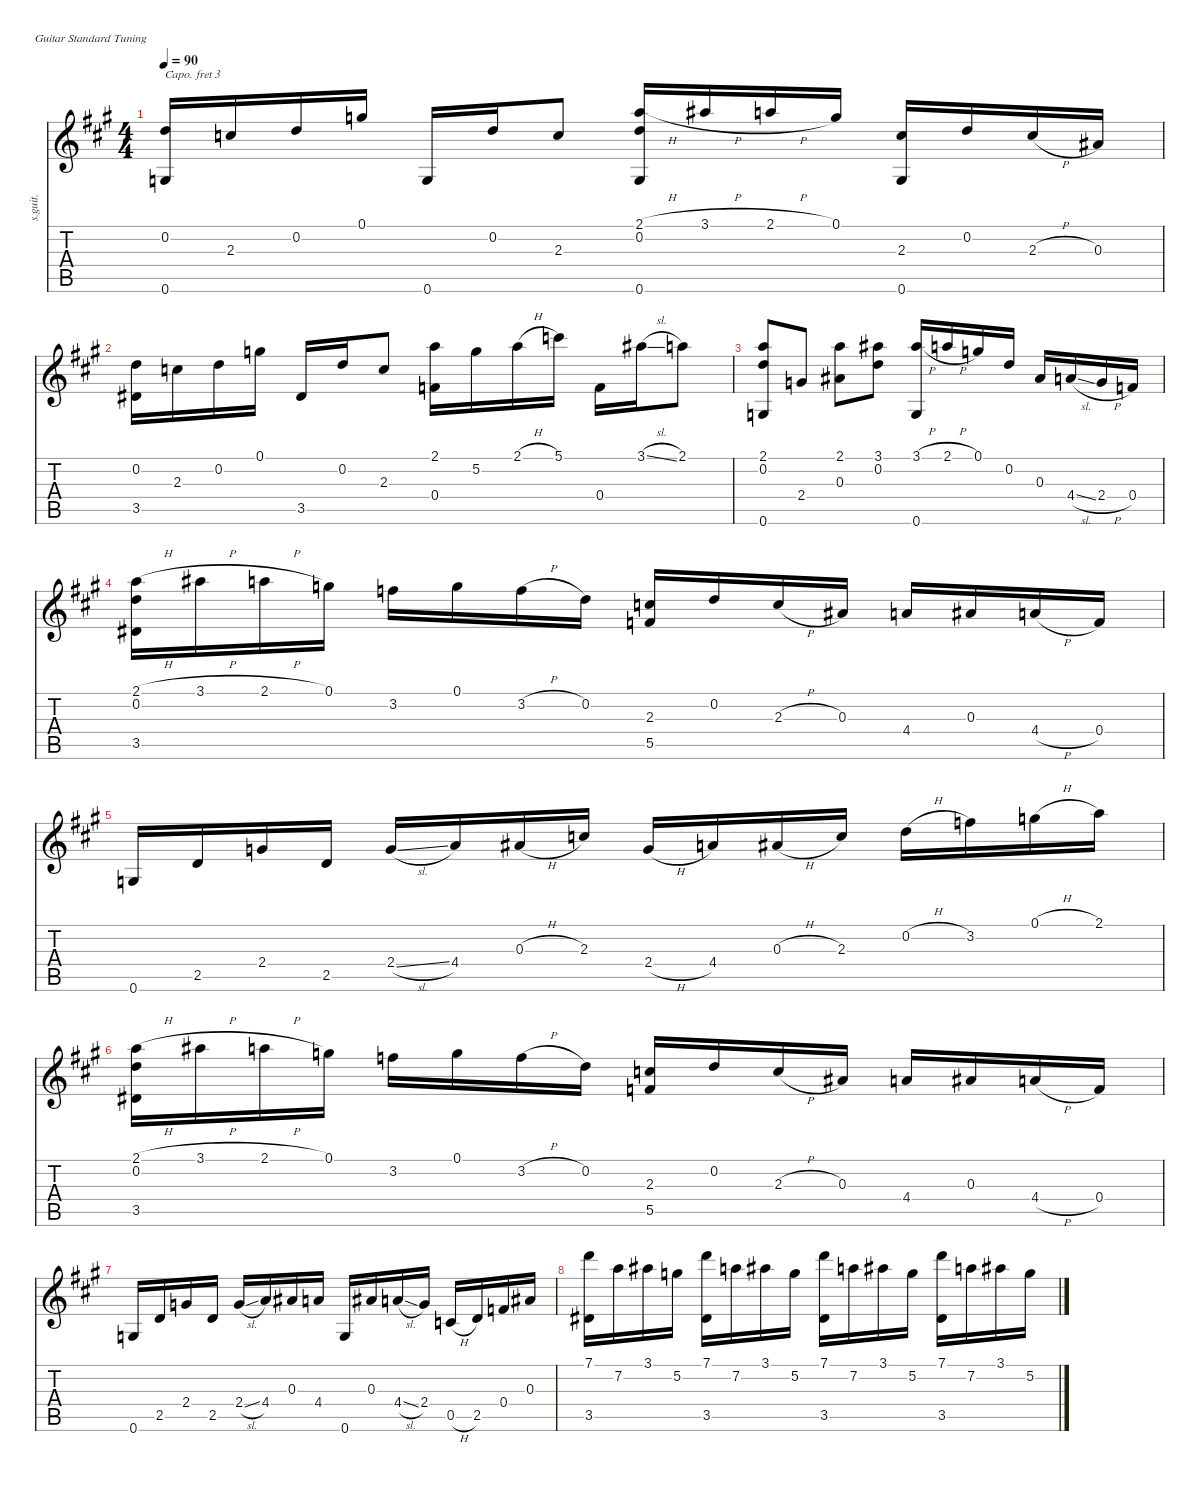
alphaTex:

\defaultSystemsLayout 4
\hideDynamics
\bracketExtendMode nobrackets
\track ("Steel Guitar" "s.guit.") {instrument acousticguitarsteel}
\staff {score tabs}
\capo 3
\tuning (E4 B3 G3 D3 A2 E2)
\ts (4 4)
\tempo 90
\clef g2
\ks a
(0.2{acc forcenatural} 0.6{acc forcenatural}).16{dy mf beam Up} 2.3{acc forcenatural}.16{beam Up} 0.2{acc forcenatural}.16{beam Up} 0.1{acc forcenatural}.16{beam Up} 0.6{acc forcenatural}.16{beam Up} 0.2{acc forcenatural}.16{beam Up} 2.3{acc forcenatural}.8{beam Up} (2.1{h acc forcenatural} 0.2{acc forcenatural} 0.6{acc forcenatural}).16{beam Up} 3.1{h acc #}.16{beam Up} 2.1{h acc forcenatural}.16{beam Up} 0.1{acc forcenatural}.16{beam Up} (2.3{acc forcenatural} 0.6{acc forcenatural}).16{beam Up} 0.2{acc forcenatural}.16{beam Up} 2.3{h acc forcenatural}.16{beam Up} 0.3{acc #}.16{beam Up} |
(0.2{acc forcenatural} 3.5{acc #}).16{beam Down} 2.3{acc forcenatural}.16{beam Down} 0.2{acc forcenatural}.16{beam Down} 0.1{acc forcenatural}.16{beam Down} 3.5{acc #}.16{beam Up} 0.2{acc forcenatural}.16{beam Up} 2.3{acc forcenatural}.8{beam Up} (2.1{acc forcenatural} 0.4{acc forcenatural}).16{beam Down} 5.2{acc forcenatural}.16{beam Down} 2.1{h acc forcenatural}.16{beam Down} 5.1{acc forcenatural}.16{beam Down} 0.4{acc forcenatural}.16{beam Down} 3.1{sl acc #}.16{beam Down} 2.1{acc forcenatural}.8{beam Down} |
(2.1{acc forcenatural} 0.2{acc forcenatural} 0.6{acc forcenatural}).8{beam Up} 2.4{acc forcenatural}.8{beam Up} (2.1{acc forcenatural} 0.3{acc #}).8{beam Down} (3.1{acc #} 0.2{acc forcenatural}).8{beam Down} (3.1{h acc #} 0.6{acc forcenatural}).16{beam Up} 2.1{h acc forcenatural}.16{beam Up} 0.1{acc forcenatural}.16{beam Up} 0.2{acc forcenatural}.16{beam Up} 0.3{acc #}.16{beam Up} 4.4{sl acc forcenatural}.16{beam Up} 2.4{h acc forcenatural}.16{beam Up} 0.4{acc forcenatural}.16{beam Up} |
(2.1{h acc forcenatural} 0.2{acc forcenatural} 3.5{acc #}).16{beam Down} 3.1{h acc #}.16{beam Down} 2.1{h acc forcenatural}.16{beam Down} 0.1{acc forcenatural}.16{beam Down} 3.2{acc forcenatural}.16{beam Down} 0.1{acc forcenatural}.16{beam Down} 3.2{h acc forcenatural}.16{beam Down} 0.2{acc forcenatural}.16{beam Down} (2.3{acc forcenatural} 5.5{acc forcenatural}).16{beam Up} 0.2{acc forcenatural}.16{beam Up} 2.3{h acc forcenatural}.16{beam Up} 0.3{acc #}.16{beam Up} 4.4{acc forcenatural}.16{beam Up} 0.3{acc #}.16{beam Up} 4.4{h acc forcenatural}.16{beam Up} 0.4{acc forcenatural}.16{beam Up} |
0.6{acc forcenatural}.16{beam Up} 2.5{acc forcenatural}.16{beam Up} 2.4{acc forcenatural}.16{beam Up} 2.5{acc forcenatural}.16{beam Up} 2.4{sl acc forcenatural}.16{beam Up} 4.4{acc forcenatural}.16{beam Up} 0.3{h acc #}.16{beam Up} 2.3{acc forcenatural}.16{beam Up} 2.4{h acc forcenatural}.16{beam Up} 4.4{acc forcenatural}.16{beam Up} 0.3{h acc #}.16{beam Up} 2.3{acc forcenatural}.16{beam Up} 0.2{h acc forcenatural}.16{beam Down} 3.2{acc forcenatural}.16{beam Down} 0.1{h acc forcenatural}.16{beam Down} 2.1{acc forcenatural}.16{beam Down} |
(2.1{h acc forcenatural} 0.2{acc forcenatural} 3.5{acc #}).16{beam Down} 3.1{h acc #}.16{beam Down} 2.1{h acc forcenatural}.16{beam Down} 0.1{acc forcenatural}.16{beam Down} 3.2{acc forcenatural}.16{beam Down} 0.1{acc forcenatural}.16{beam Down} 3.2{h acc forcenatural}.16{beam Down} 0.2{acc forcenatural}.16{beam Down} (2.3{acc forcenatural} 5.5{acc forcenatural}).16{beam Up} 0.2{acc forcenatural}.16{beam Up} 2.3{h acc forcenatural}.16{beam Up} 0.3{acc #}.16{beam Up} 4.4{acc forcenatural}.16{beam Up} 0.3{acc #}.16{beam Up} 4.4{h acc forcenatural}.16{beam Up} 0.4{acc forcenatural}.16{beam Up} |
0.6{acc forcenatural}.16{beam Up} 2.5{acc forcenatural}.16{beam Up} 2.4{acc forcenatural}.16{beam Up} 2.5{acc forcenatural}.16{beam Up} 2.4{sl acc forcenatural}.16{beam Up} 4.4{acc forcenatural}.16{beam Up} 0.3{acc #}.16{beam Up} 4.4{acc forcenatural}.16{beam Up} 0.6{acc forcenatural}.16{beam Up} 0.3{acc #}.16{beam Up} 4.4{sl acc forcenatural}.16{beam Up} 2.4{acc forcenatural}.16{beam Up} 0.5{h acc forcenatural}.16{beam Up} 2.5{acc forcenatural}.16{beam Up} 0.4{acc forcenatural}.16{beam Up} 0.3{acc #}.16{beam Up} |
(7.1{acc forcenatural} 3.5{acc #}).16{beam Down} 7.2{acc forcenatural}.16{beam Down} 3.1{acc #}.16{beam Down} 5.2{acc forcenatural}.16{beam Down} (7.1{acc forcenatural} 3.5{acc #}).16{beam Down} 7.2{acc forcenatural}.16{beam Down} 3.1{acc #}.16{beam Down} 5.2{acc forcenatural}.16{beam Down} (7.1{acc forcenatural} 3.5{acc #}).16{beam Down} 7.2{acc forcenatural}.16{beam Down} 3.1{acc #}.16{beam Down} 5.2{acc forcenatural}.16{beam Down} (7.1{acc forcenatural} 3.5{acc #}).16{beam Down} 7.2{acc forcenatural}.16{beam Down} 3.1{acc #}.16{beam Down} 5.2{acc forcenatural}.16{beam Down}
